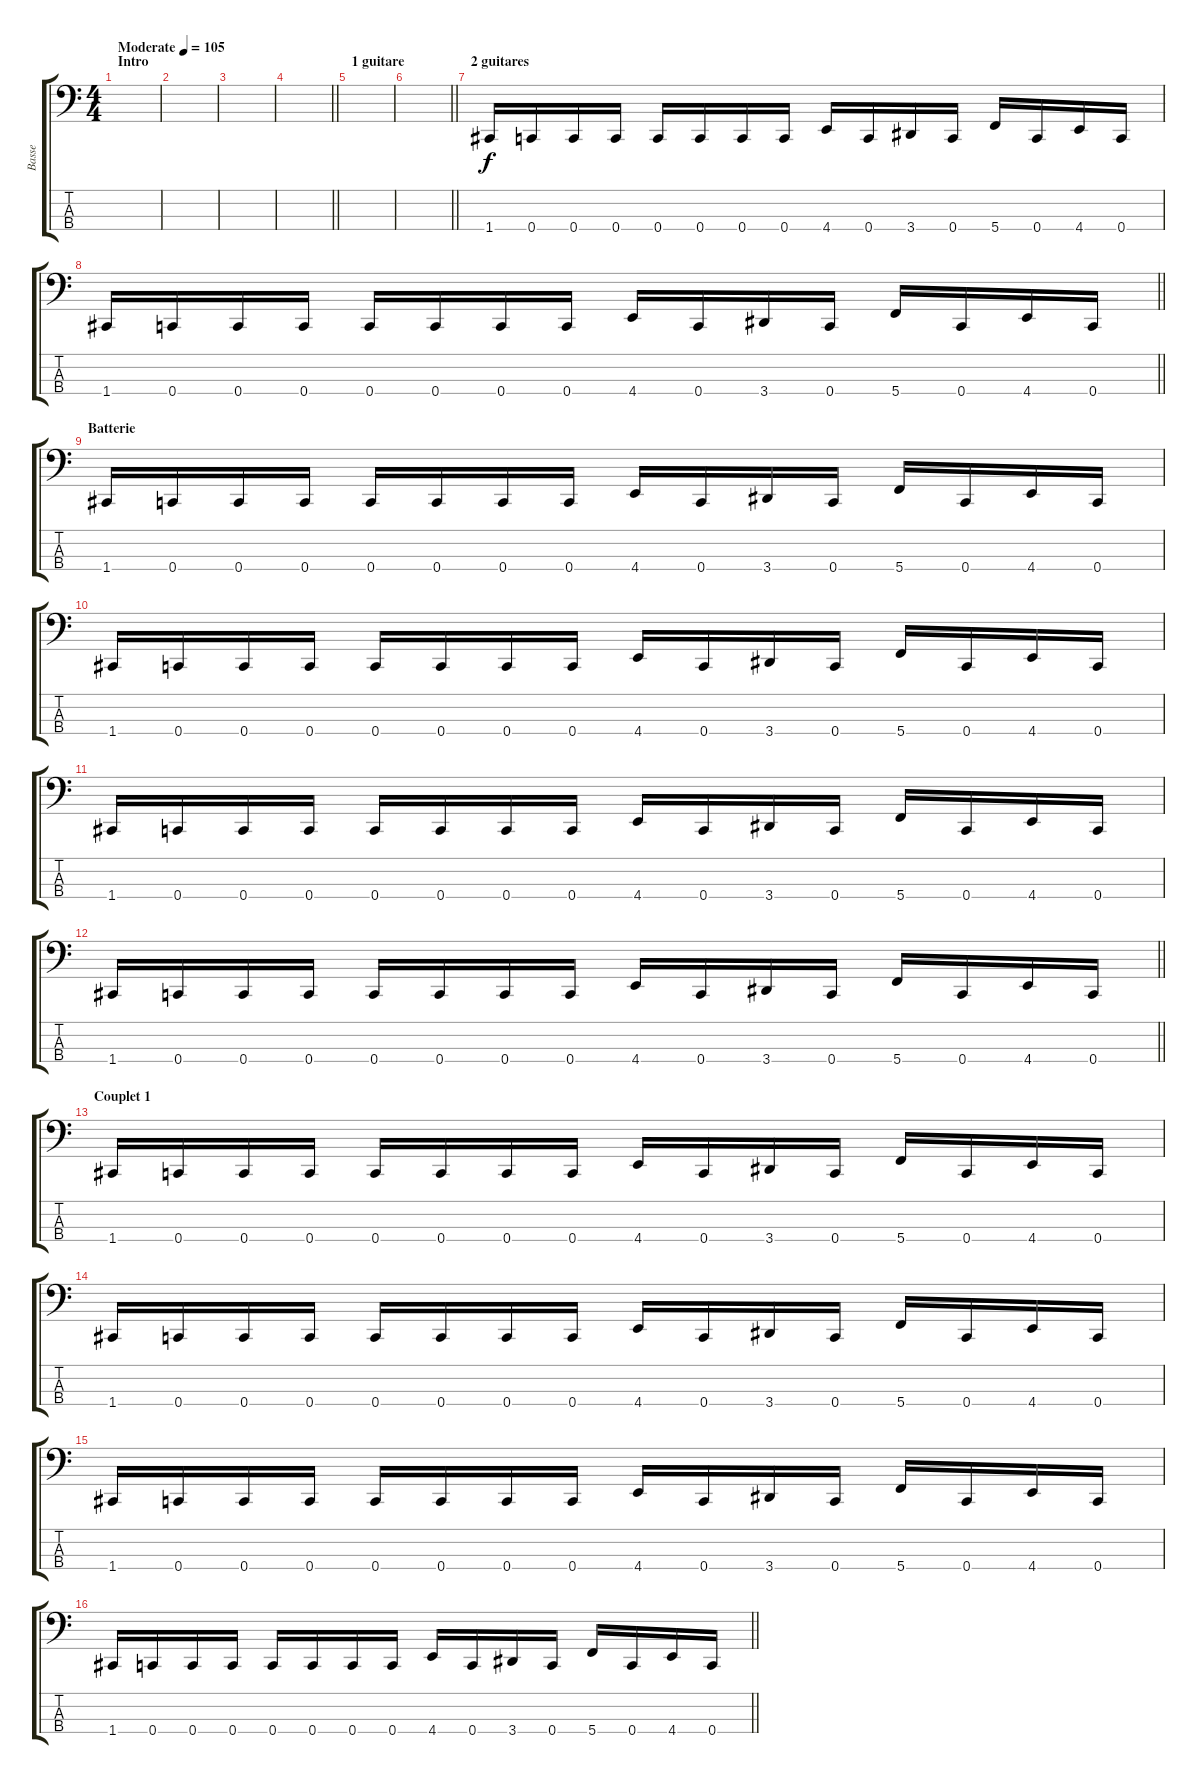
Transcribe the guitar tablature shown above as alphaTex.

\track ("Basse" "Basse") {instrument electricbassfinger}
\staff {score tabs}
\tuning (F2 C2 G1 C1) {hide}
\ts (4 4)
\section ("" "Intro")
\tempo (105 "Moderate")
\clef f4
\ks c
|
|
|
\barLineRight lightlight
|
\section ("" "1 guitare")
|
\barLineRight lightlight
|
\section ("" "2 guitares")
1.4.16 0.4.16 0.4.16 0.4.16 0.4.16 0.4.16 0.4.16 0.4.16 4.4.16 0.4.16 3.4.16 0.4.16 5.4.16 0.4.16 4.4.16 0.4.16 |
\barLineRight lightlight
1.4.16 0.4.16 0.4.16 0.4.16 0.4.16 0.4.16 0.4.16 0.4.16 4.4.16 0.4.16 3.4.16 0.4.16 5.4.16 0.4.16 4.4.16 0.4.16 |
\section ("" "Batterie")
1.4.16 0.4.16 0.4.16 0.4.16 0.4.16 0.4.16 0.4.16 0.4.16 4.4.16 0.4.16 3.4.16 0.4.16 5.4.16 0.4.16 4.4.16 0.4.16 |
1.4.16 0.4.16 0.4.16 0.4.16 0.4.16 0.4.16 0.4.16 0.4.16 4.4.16 0.4.16 3.4.16 0.4.16 5.4.16 0.4.16 4.4.16 0.4.16 |
1.4.16 0.4.16 0.4.16 0.4.16 0.4.16 0.4.16 0.4.16 0.4.16 4.4.16 0.4.16 3.4.16 0.4.16 5.4.16 0.4.16 4.4.16 0.4.16 |
\barLineRight lightlight
1.4.16 0.4.16 0.4.16 0.4.16 0.4.16 0.4.16 0.4.16 0.4.16 4.4.16 0.4.16 3.4.16 0.4.16 5.4.16 0.4.16 4.4.16 0.4.16 |
\section ("" "Couplet 1")
1.4.16 0.4.16 0.4.16 0.4.16 0.4.16 0.4.16 0.4.16 0.4.16 4.4.16 0.4.16 3.4.16 0.4.16 5.4.16 0.4.16 4.4.16 0.4.16 |
1.4.16 0.4.16 0.4.16 0.4.16 0.4.16 0.4.16 0.4.16 0.4.16 4.4.16 0.4.16 3.4.16 0.4.16 5.4.16 0.4.16 4.4.16 0.4.16 |
1.4.16 0.4.16 0.4.16 0.4.16 0.4.16 0.4.16 0.4.16 0.4.16 4.4.16 0.4.16 3.4.16 0.4.16 5.4.16 0.4.16 4.4.16 0.4.16 |
\barLineRight lightlight
1.4.16 0.4.16 0.4.16 0.4.16 0.4.16 0.4.16 0.4.16 0.4.16 4.4.16 0.4.16 3.4.16 0.4.16 5.4.16 0.4.16 4.4.16 0.4.16
